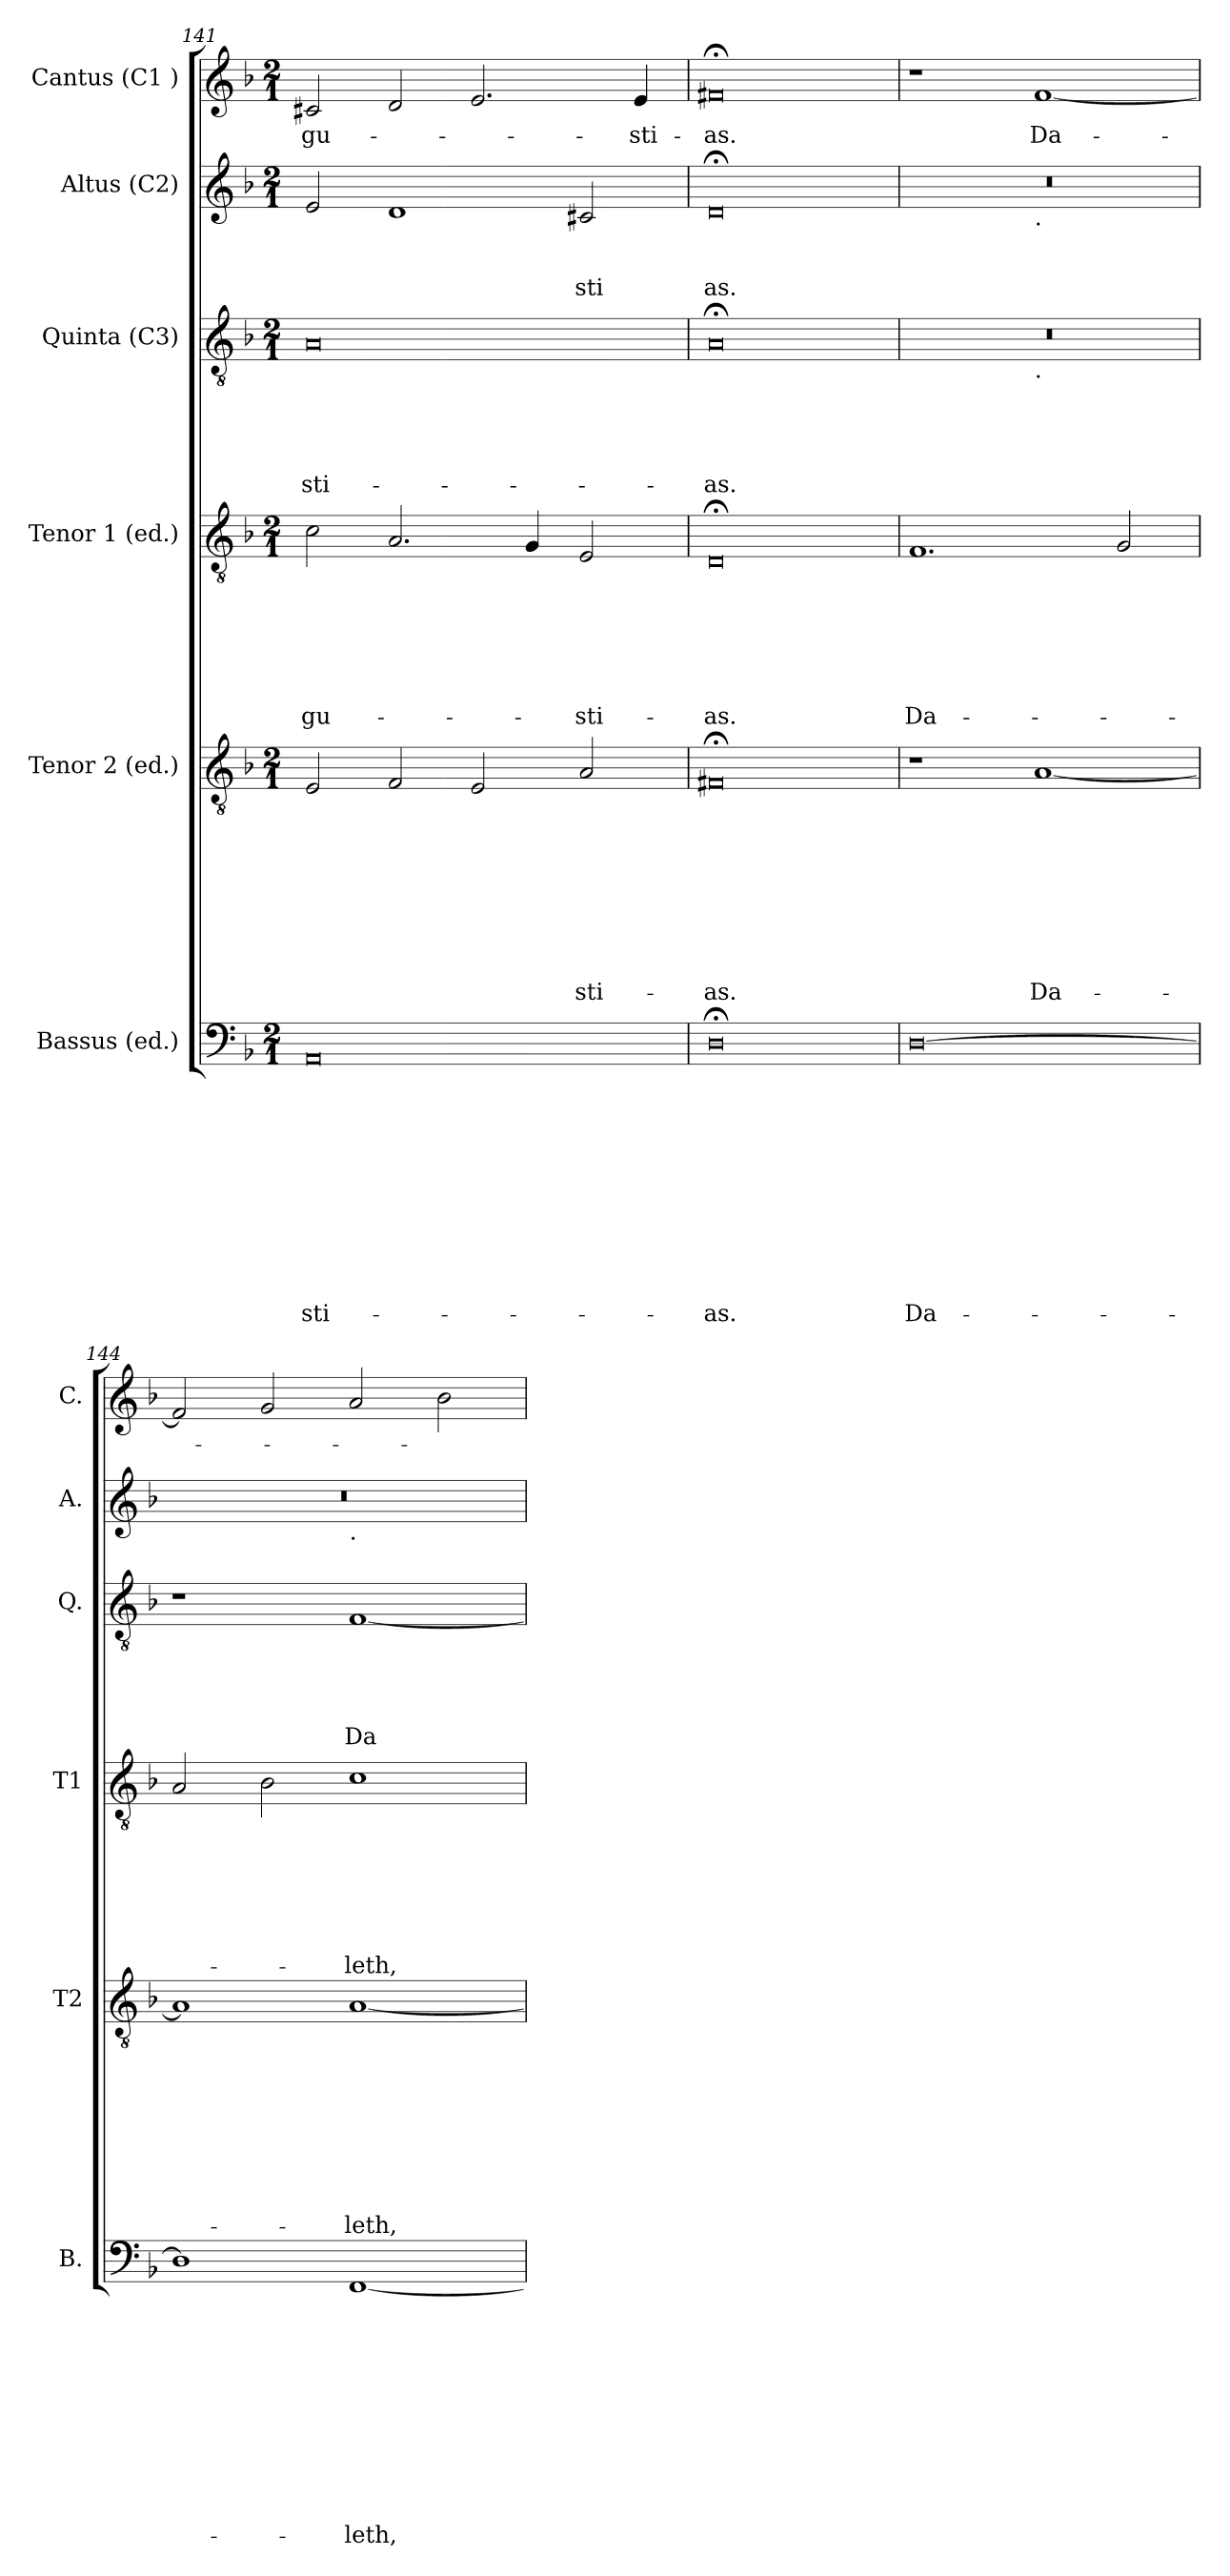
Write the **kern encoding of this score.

**kern	**text	**text	**text	**text	**text	**text	**text	**text	**text	**text	**text	**kern	**text	**text	**text	**text	**text	**text	**text	**text	**text	**kern	**text	**text	**text	**text	**text	**text	**text	**kern	**text	**text	**text	**text	**text	**kern	**text	**text	**text	**kern	**text
*part6	*part6	*part6	*part6	*part6	*part6	*part6	*part6	*part6	*part6	*part6	*part6	*part5	*part5	*part5	*part5	*part5	*part5	*part5	*part5	*part5	*part5	*part4	*part4	*part4	*part4	*part4	*part4	*part4	*part4	*part3	*part3	*part3	*part3	*part3	*part3	*part2	*part2	*part2	*part2	*part1	*part1
*staff6	*staff6	*staff6	*staff6	*staff6	*staff6	*staff6	*staff6	*staff6	*staff6	*staff6	*staff6	*staff5	*staff5	*staff5	*staff5	*staff5	*staff5	*staff5	*staff5	*staff5	*staff5	*staff4	*staff4	*staff4	*staff4	*staff4	*staff4	*staff4	*staff4	*staff3	*staff3	*staff3	*staff3	*staff3	*staff3	*staff2	*staff2	*staff2	*staff2	*staff1	*staff1
*I"Bassus (ed.)	*	*	*	*	*	*	*	*	*	*	*	*I"Tenor 2 (ed.)	*	*	*	*	*	*	*	*	*	*I"Tenor 1 (ed.)	*	*	*	*	*	*	*	*I"Quinta (C3)	*	*	*	*	*	*I"Altus (C2)	*	*	*	*I"Cantus (C1 )	*
*I'B.	*	*	*	*	*	*	*	*	*	*	*	*I'T2	*	*	*	*	*	*	*	*	*	*I'T1	*	*	*	*	*	*	*	*I'Q.	*	*	*	*	*	*I'A.	*	*	*	*I'C.	*
*clefF4	*	*	*	*	*	*	*	*	*	*	*	*clefGv2	*	*	*	*	*	*	*	*	*	*clefGv2	*	*	*	*	*	*	*	*clefGv2	*	*	*	*	*	*clefG2	*	*	*	*clefG2	*
*k[b-]	*	*	*	*	*	*	*	*	*	*	*	*k[b-]	*	*	*	*	*	*	*	*	*	*k[b-]	*	*	*	*	*	*	*	*k[b-]	*	*	*	*	*	*k[b-]	*	*	*	*k[b-]	*
*F:	*	*	*	*	*	*	*	*	*	*	*	*F:	*	*	*	*	*	*	*	*	*	*F:	*	*	*	*	*	*	*	*F:	*	*	*	*	*	*F:	*	*	*	*F:	*
*M2/1	*	*	*	*	*	*	*	*	*	*	*	*M2/1	*	*	*	*	*	*	*	*	*	*M2/1	*	*	*	*	*	*	*	*M2/1	*	*	*	*	*	*M2/1	*	*	*	*M2/1	*
=141	=141	=141	=141	=141	=141	=141	=141	=141	=141	=141	=141	=141	=141	=141	=141	=141	=141	=141	=141	=141	=141	=141	=141	=141	=141	=141	=141	=141	=141	=141	=141	=141	=141	=141	=141	=141	=141	=141	=141	=141	=141
!	!	!	!	!	!	!	!	!	!	!	!LO:LY:b:rj	!	!	!	!	!	!	!	!	!	!	!	!	!	!	!	!	!	!LO:LY:b	!	!	!	!	!	!LO:LY:b:rj	!	!	!	!	!	!LO:LY:b
0AA	.	.	.	.	.	.	.	.	.	.	-sti-	2E/	.	.	.	.	.	.	.	.	.	2c\	.	.	.	.	.	.	-gu-	0A	.	.	.	.	-sti-	2e/	.	.	.	2c#X/	-gu-
.	.	.	.	.	.	.	.	.	.	.	.	2F/	.	.	.	.	.	.	.	.	.	2.A/	.	.	.	.	.	.	.	.	.	.	.	.	.	1d	.	.	.	2d/	.
.	.	.	.	.	.	.	.	.	.	.	.	2E/	.	.	.	.	.	.	.	.	.	.	.	.	.	.	.	.	.	.	.	.	.	.	.	.	.	.	.	2.e/	.
.	.	.	.	.	.	.	.	.	.	.	.	.	.	.	.	.	.	.	.	.	.	4G/	.	.	.	.	.	.	.	.	.	.	.	.	.	.	.	.	.	.	.
!	!	!	!	!	!	!	!	!	!	!	!	!	!	!	!	!	!	!	!	!	!LO:LY:b	!	!	!	!	!	!	!	!LO:LY:b	!	!	!	!	!	!	!	!	!	!LO:LY:b	!	!
.	.	.	.	.	.	.	.	.	.	.	.	2A/	.	.	.	.	.	.	.	.	-sti-	2E/	.	.	.	.	.	.	-sti-	.	.	.	.	.	.	2c#X/	.	.	-sti	.	.
!	!	!	!	!	!	!	!	!	!	!	!	!	!	!	!	!	!	!	!	!	!	!	!	!	!	!	!	!	!	!	!	!	!	!	!	!	!	!	!	!	!LO:LY:b
.	.	.	.	.	.	.	.	.	.	.	.	.	.	.	.	.	.	.	.	.	.	.	.	.	.	.	.	.	.	.	.	.	.	.	.	.	.	.	.	4e/	-sti-
=142	=142	=142	=142	=142	=142	=142	=142	=142	=142	=142	=142	=142	=142	=142	=142	=142	=142	=142	=142	=142	=142	=142	=142	=142	=142	=142	=142	=142	=142	=142	=142	=142	=142	=142	=142	=142	=142	=142	=142	=142	=142
!	!	!	!	!	!	!	!	!	!	!	!LO:LY:b	!	!	!	!	!	!	!	!	!	!LO:LY:b	!	!	!	!	!	!	!	!LO:LY:b	!	!	!	!	!	!LO:LY:b	!	!	!	!LO:LY:b	!	!LO:LY:b
0D;<	.	.	.	.	.	.	.	.	.	.	-as.	0F#X;	.	.	.	.	.	.	.	.	-as.	0D;	.	.	.	.	.	.	-as.	0A;	.	.	.	.	-as.	0d;	.	.	as.	0f#X;	-as.
!!LO:LB:g=z
=143	=143	=143	=143	=143	=143	=143	=143	=143	=143	=143	=143	=143	=143	=143	=143	=143	=143	=143	=143	=143	=143	=143	=143	=143	=143	=143	=143	=143	=143	=143	=143	=143	=143	=143	=143	=143	=143	=143	=143	=143	=143
!	!	!	!	!	!	!	!	!	!	!	!LO:LY:b	!	!	!	!	!	!	!	!	!	!	!	!	!	!	!	!	!	!LO:LY:b	!	!	!	!	!	!	!	!	!	!	!	!
*	*	*	*	*	*	*	*	*	*	*	*	*	*	*	*	*	*	*	*	*	*	*	*	*	*	*	*	*	*	*^	*	*	*	*	*	*^	*	*	*	*	*
[>0D	.	.	.	.	.	.	.	.	.	.	Da-	1r	.	.	.	.	.	.	.	.	.	1.F	.	.	.	.	.	.	Da-	0r	1ryy	.	.	.	.	.	0r	1ryy	.	.	.	1r	.
!	!	!	!	!	!	!	!	!	!	!	!	!	!	!	!	!	!	!	!	!	!	!	!	!	!	!	!	!	!	!	!	!	!	!	!	!	!	!LO:TX:b:t=.	!	!	!	!	!
!	!	!	!	!	!	!	!	!	!	!	!	!	!	!	!	!	!	!	!	!	!	!	!	!	!	!	!	!	!	!	!LO:TX:b:t=.	!	!	!	!	!	!	!	!	!	!	!	!
!	!	!	!	!	!	!	!	!	!	!	!	!	!	!	!	!	!	!	!	!	!LO:LY:b	!	!	!	!	!	!	!	!	!	!	!	!	!	!	!	!	!	!	!	!	!	!LO:LY:b
.	.	.	.	.	.	.	.	.	.	.	.	[<1A	.	.	.	.	.	.	.	.	Da-	.	.	.	.	.	.	.	.	.	1ryy	.	.	.	.	.	.	1ryy	.	.	.	[<1f	Da-
.	.	.	.	.	.	.	.	.	.	.	.	.	.	.	.	.	.	.	.	.	.	2G/	.	.	.	.	.	.	.	.	.	.	.	.	.	.	.	.	.	.	.	.	.
*	*	*	*	*	*	*	*	*	*	*	*	*	*	*	*	*	*	*	*	*	*	*	*	*	*	*	*	*	*	*v	*v	*	*	*	*	*	*	*	*	*	*	*	*
=144	=144	=144	=144	=144	=144	=144	=144	=144	=144	=144	=144	=144	=144	=144	=144	=144	=144	=144	=144	=144	=144	=144	=144	=144	=144	=144	=144	=144	=144	=144	=144	=144	=144	=144	=144	=144	=144	=144	=144	=144	=144	=144
1D]	.	.	.	.	.	.	.	.	.	.	.	1A]	.	.	.	.	.	.	.	.	.	2A/	.	.	.	.	.	.	.	1r	.	.	.	.	.	0r	1ryy	.	.	.	2f/]	.
.	.	.	.	.	.	.	.	.	.	.	.	.	.	.	.	.	.	.	.	.	.	2B-\	.	.	.	.	.	.	.	.	.	.	.	.	.	.	.	.	.	.	2g/	.
!	!	!	!	!	!	!	!	!	!	!	!	!	!	!	!	!	!	!	!	!	!	!	!	!	!	!	!	!	!	!	!	!	!	!	!	!	!LO:TX:b:t=.	!	!	!	!	!
!	!	!	!	!	!	!	!	!	!	!	!LO:LY:b	!	!	!	!	!	!	!	!	!	!LO:LY:b	!	!	!	!	!	!	!	!LO:LY:b	!	!	!	!	!	!LO:LY:b	!	!	!	!	!	!	!
[<1FF	.	.	.	.	.	.	.	.	.	.	-leth,	[<1A	.	.	.	.	.	.	.	.	-leth,	1c	.	.	.	.	.	.	-leth,	[<1F	.	.	.	.	Da-	.	1ryy	.	.	.	2a/	.
.	.	.	.	.	.	.	.	.	.	.	.	.	.	.	.	.	.	.	.	.	.	.	.	.	.	.	.	.	.	.	.	.	.	.	.	.	.	.	.	.	2b-\	.
*	*	*	*	*	*	*	*	*	*	*	*	*	*	*	*	*	*	*	*	*	*	*	*	*	*	*	*	*	*	*	*	*	*	*	*	*v	*v	*	*	*	*	*
=	=	=	=	=	=	=	=	=	=	=	=	=	=	=	=	=	=	=	=	=	=	=	=	=	=	=	=	=	=	=	=	=	=	=	=	=	=	=	=	=	=
*-	*-	*-	*-	*-	*-	*-	*-	*-	*-	*-	*-	*-	*-	*-	*-	*-	*-	*-	*-	*-	*-	*-	*-	*-	*-	*-	*-	*-	*-	*-	*-	*-	*-	*-	*-	*-	*-	*-	*-	*-	*-
